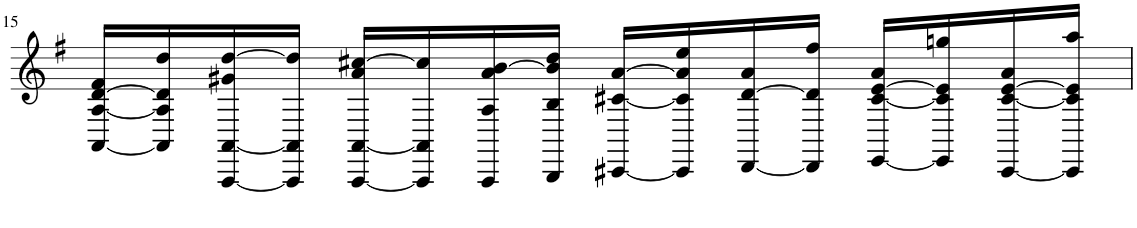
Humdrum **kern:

**kern
*part1
*staff1
*I"Violin I
*I'Vin i.
!!LO:PB:g=z
*clefG2
*k[f#]
*M4/4
=15
[16AA/ [16A/ [16d/ 16f#/LL
16AA/] 16A/] 16d/] 16dd/
[16AAA/ [16AA/ 16g#X/ [16dd/
16AAA/] 16AA/] 16dd/]JJ
[16AAA/ [16AA/ 16a/ [16cc#X/LL
16AAA/] 16AA/] 16cc#/]
16AAA/ 16A/ 16a/ [16b/
16BBB/ 16B/ 16b/] 16dd/JJ
[16CC#X/ [16c#X/ [16a/LL
16CC#/] 16c#/] 16a/] 16ee/
[16DD/ [16d/ 16a/
16DD/] 16d/] 16ff#/JJ
[16EE/ [16c#/ [16e/ 16a/LL
16EE/] 16c#/] 16e/] 16ggn/
[16CC#/ [16c#/ [16e/ 16a/
16CC#/] 16c#/] 16e/] 16aa/JJ
=
*-
